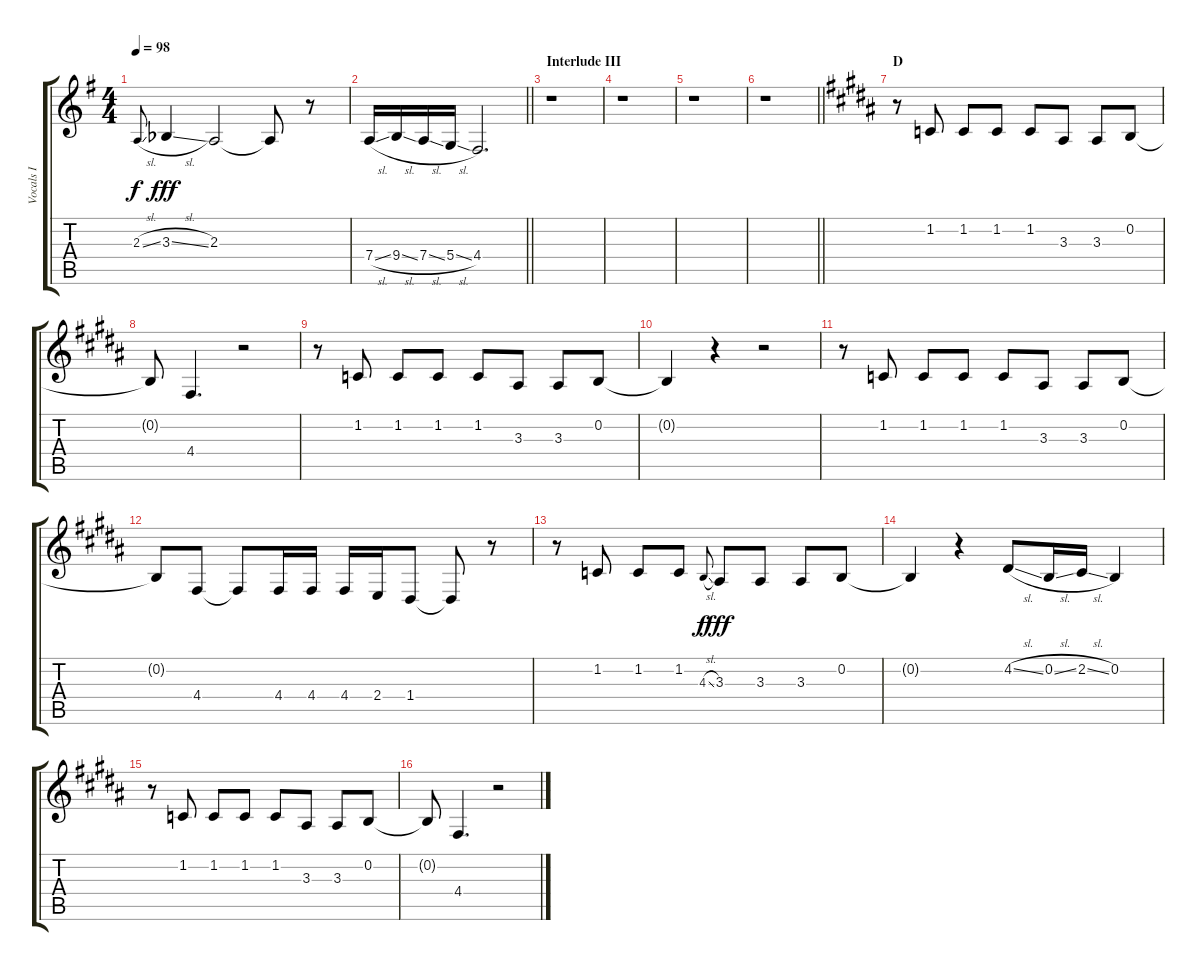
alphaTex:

\track ("Vocals I" "Vocals I") {instrument voiceoohs}
\staff {score tabs}
\tuning (E4 B3 G3 D3 A2 E2) {hide}
\ts (4 4)
\tempo 98
\clef g2
\ks g
2.3{sl}.8{gr onbeat dy f} 3.3{sl acc b}.4{dy fff} 2.3.2 2.3{t}.8 r.8 |
\barLineRight lightlight
7.4{sl}.16 9.4{sl}.16 7.4{sl}.16 5.4{sl}.16 4.4.2{d} |
\section ("" "Interlude III")
r.1 |
r.1 |
r.1 |
\barLineRight lightlight
r.1 |
\section ("" "D")
\ks b
r.8 1.2.8 1.2.8 1.2.8 1.2.8 3.3.8 3.3.8 0.2.8 |
0.2{t}.8 4.4.4{d} r.2 |
r.8 1.2.8 1.2.8 1.2.8 1.2.8 3.3.8 3.3.8 0.2.8 |
0.2{t}.4 r.4 r.2 |
r.8 1.2.8 1.2.8 1.2.8 1.2.8 3.3.8 3.3.8 0.2.8 |
0.2{t}.8 4.4.8 4.4{t}.8 4.4.16 4.4.16 4.4.16 2.4.16 1.4.8 1.4{t}.8 r.8 |
r.8 1.2.8 1.2.8 1.2.8 4.3{sl}.8{gr onbeat dy f} 3.3.8{dy fff} 3.3.8 3.3.8 0.2.8 |
0.2{t}.4 r.4 4.2{sl}.8 0.2{sl}.16 2.2{sl}.16 0.2.4 |
r.8 1.2.8 1.2.8 1.2.8 1.2.8 3.3.8 3.3.8 0.2.8 |
0.2{t}.8 4.4.4{d} r.2
